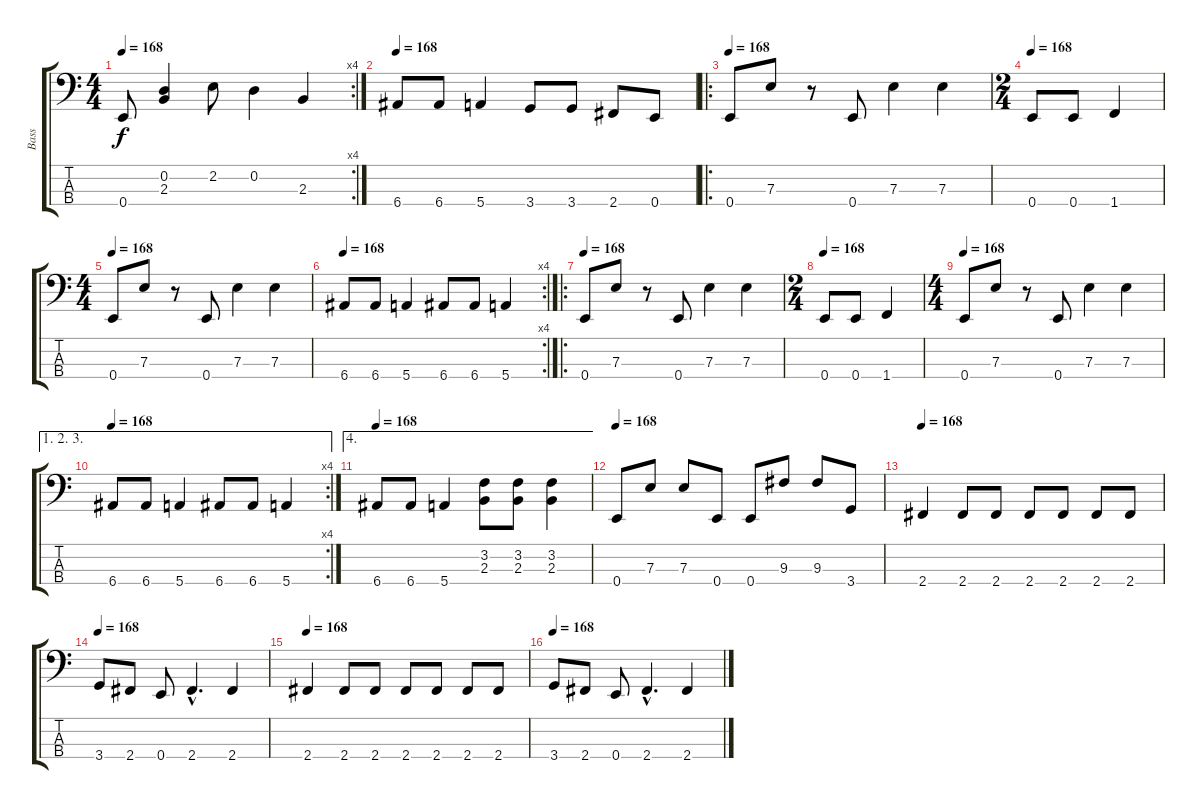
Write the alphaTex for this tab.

\track ("Bass" "Bass") {instrument electricbassfinger}
\staff {score tabs}
\tuning (G2 D2 A1 E1) {hide}
\rc 4
\ts (4 4)
\tempo 168
\clef f4
\ks c
0.4.8{dy f} (0.2 2.3).4 2.2.8 0.2.4 2.3.4 |
\tempo 168
6.4.8 6.4.8 5.4.4 3.4.8 3.4.8 2.4.8 0.4.8 |
\ro
\tempo 168
0.4.8 7.3.8 r.8 0.4.8 7.3.4 7.3.4 |
\ts (2 4)
\tempo 168
0.4.8 0.4.8 1.4.4 |
\ts (4 4)
\tempo 168
0.4.8 7.3.8 r.8 0.4.8 7.3.4 7.3.4 |
\rc 4
\tempo 168
6.4.8 6.4.8 5.4.4 6.4.8 6.4.8 5.4.4 |
\ro
\tempo 168
0.4.8 7.3.8 r.8 0.4.8 7.3.4 7.3.4 |
\ts (2 4)
\tempo 168
0.4.8 0.4.8 1.4.4 |
\ts (4 4)
\tempo 168
0.4.8 7.3.8 r.8 0.4.8 7.3.4 7.3.4 |
\ae (1 2 3)
\rc 4
\tempo 168
6.4.8 6.4.8 5.4.4 6.4.8 6.4.8 5.4.4 |
\ae 4
\tempo 168
6.4.8 6.4.8 5.4.4 (3.2 2.3).8 (3.2 2.3).8 (3.2 2.3).4 |
\tempo 168
0.4.8 7.3.8 7.3.8 0.4.8 0.4.8 9.3.8 9.3.8 3.4.8 |
\tempo 168
2.4.4 2.4.8 2.4.8 2.4.8 2.4.8 2.4.8 2.4.8 |
\tempo 168
3.4.8 2.4.8 0.4.8 2.4{hac}.4{d} 2.4.4 |
\tempo 168
2.4.4 2.4.8 2.4.8 2.4.8 2.4.8 2.4.8 2.4.8 |
\tempo 168
3.4.8 2.4.8 0.4.8 2.4{hac}.4{d} 2.4.4
